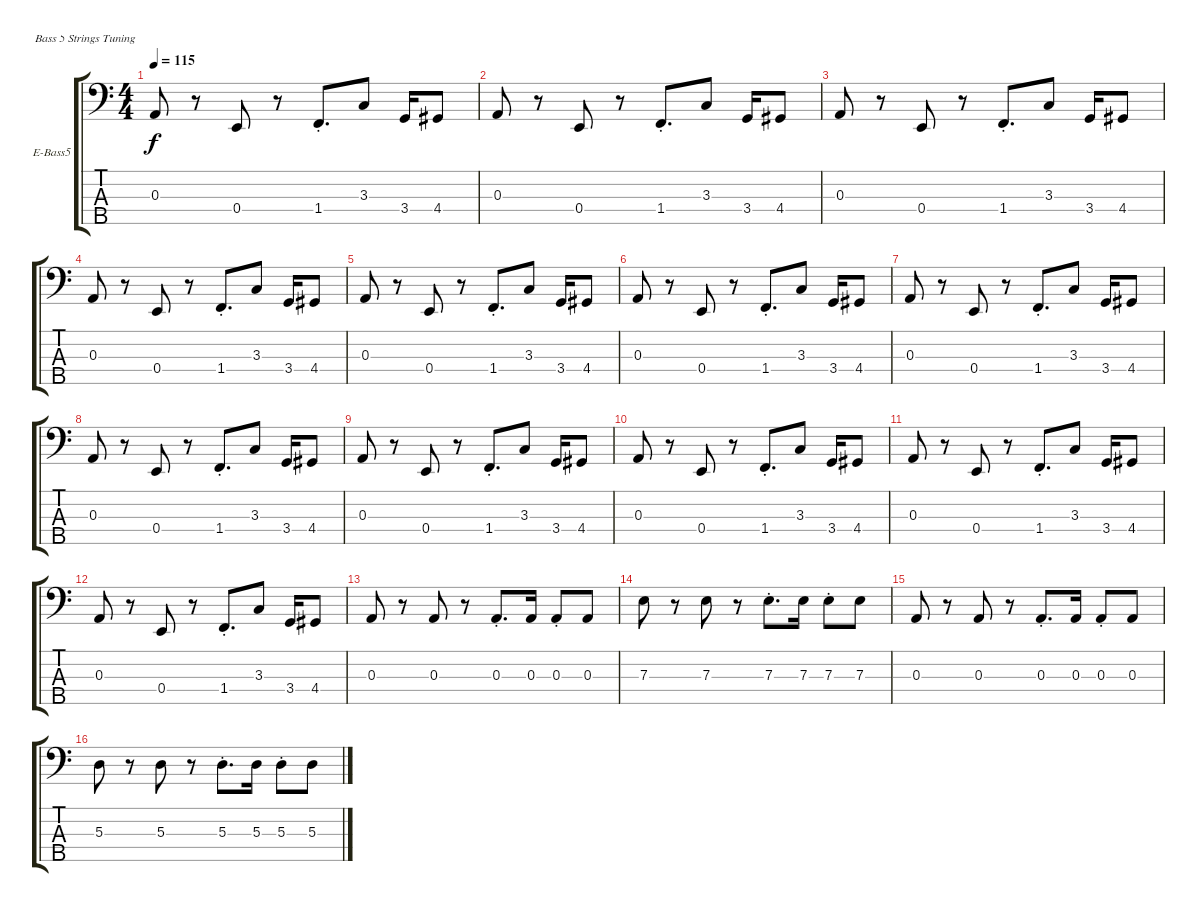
\defaultSystemsLayout 4
\bracketExtendMode groupsimilarinstruments
\firstSystemTrackNameOrientation horizontal
\otherSystemsTrackNameOrientation horizontal
\track ("Electric Bass" "E-Bass5") {instrument electricbassfinger}
\staff {score tabs}
\tuning (G2 D2 A1 E1 B0)
\ts (4 4)
\tempo 115
\clef f4
\ks c
0.3.8{dy f} r.8 0.4.8 r.8 1.4{st}.8{d} 3.3.8 3.4.16 4.4.8 |
0.3.8 r.8 0.4.8 r.8 1.4{st}.8{d} 3.3.8 3.4.16 4.4.8 |
0.3.8 r.8 0.4.8 r.8 1.4{st}.8{d} 3.3.8 3.4.16 4.4.8 |
0.3.8 r.8 0.4.8 r.8 1.4{st}.8{d} 3.3.8 3.4.16 4.4.8 |
0.3.8 r.8 0.4.8 r.8 1.4{st}.8{d} 3.3.8 3.4.16 4.4.8 |
0.3.8 r.8 0.4.8 r.8 1.4{st}.8{d} 3.3.8 3.4.16 4.4.8 |
0.3.8 r.8 0.4.8 r.8 1.4{st}.8{d} 3.3.8 3.4.16 4.4.8 |
0.3.8 r.8 0.4.8 r.8 1.4{st}.8{d} 3.3.8 3.4.16 4.4.8 |
0.3.8 r.8 0.4.8 r.8 1.4{st}.8{d} 3.3.8 3.4.16 4.4.8 |
0.3.8 r.8 0.4.8 r.8 1.4{st}.8{d} 3.3.8 3.4.16 4.4.8 |
0.3.8 r.8 0.4.8 r.8 1.4{st}.8{d} 3.3.8 3.4.16 4.4.8 |
0.3.8 r.8 0.4.8 r.8 1.4{st}.8{d} 3.3.8 3.4.16 4.4.8 |
0.3.8 r.8 0.3.8 r.8 0.3{st}.8{d} 0.3.16 0.3{st}.8 0.3.8 |
7.3.8 r.8 7.3.8 r.8 7.3{st}.8{d} 7.3.16 7.3{st}.8 7.3.8 |
0.3.8 r.8 0.3.8 r.8 0.3{st}.8{d} 0.3.16 0.3{st}.8 0.3.8 |
5.3.8 r.8 5.3.8 r.8 5.3{st}.8{d} 5.3.16 5.3{st}.8 5.3.8
